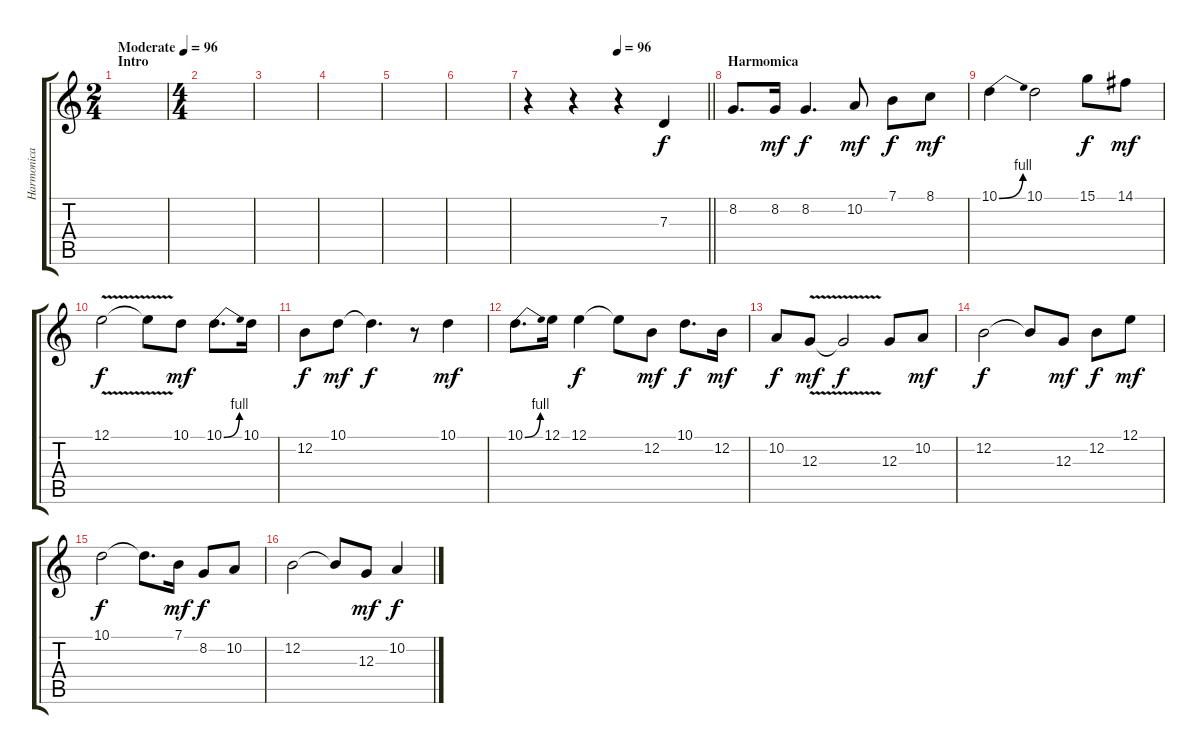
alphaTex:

\track ("Harmonica" "Harmonica") {instrument harmonica}
\staff {score tabs}
\tuning (E4 B3 G3 D3 A2 E2) {hide}
\ts (2 4)
\section ("" "Intro")
\tempo (96 "Moderate")
\tempo 52
\tempo (96 "Moderate")
\clef g2
\ks c
|
\ts (4 4)
|
|
|
|
|
\tempo (96 0.5)
\barLineRight lightlight
r.4 r.4 r.4 7.3.4 |
\section ("" "Harmomica")
8.2.8{d} 8.2.16{dy mf} 8.2.4{d dy f} 10.2.8{dy mf} 7.1.8{dy f} 8.1.8{dy mf} |
10.1{be (bend 0 0 60 4)}.4 10.1.2 15.1.8{dy f} 14.1.8{dy mf} |
12.1{v}.2{dy f} 12.1{t}.8 10.1.8{dy mf} 10.1{be (bend 0 0 60 4)}.8{d} 10.1.16 |
12.2.8{dy f} 10.1.8{dy mf} 10.1{t}.4{d dy f} r.8 10.1.4{dy mf} |
10.1{be (bend 0 0 60 4)}.8{d} 12.1.16 12.1.4{dy f} 12.1{t}.8 12.2.8{dy mf} 10.1.8{d dy f} 12.2.16{dy mf} |
10.2.8{dy f} 12.3{v}.8{dy mf} 12.3{t}.2{dy f} 12.3.8 10.2.8{dy mf} |
12.2.2{dy f} 12.2{t}.8 12.3.8{dy mf} 12.2.8{dy f} 12.1.8{dy mf} |
10.1.2{dy f} 10.1{t}.8{d} 7.1.16{dy mf} 8.2.8{dy f} 10.2.8 |
12.2.2 12.2{t}.8 12.3.8{dy mf} 10.2.4{dy f}
